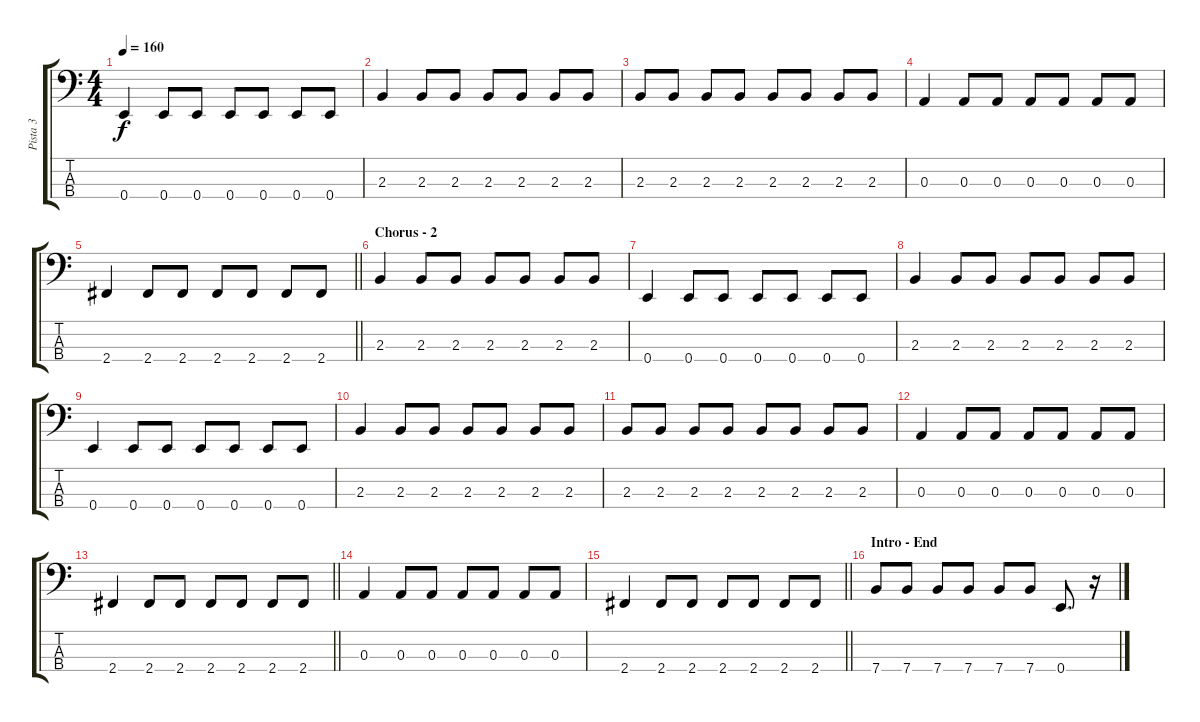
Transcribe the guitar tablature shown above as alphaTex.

\track ("Pista 3" "Pista 3") {instrument electricbassfinger}
\staff {score tabs}
\tuning (G2 D2 A1 E1) {hide}
\ts (4 4)
\tempo 160
\clef f4
\ks c
0.4.4{dy f} 0.4.8 0.4.8 0.4.8 0.4.8 0.4.8 0.4.8 |
2.3.4 2.3.8 2.3.8 2.3.8 2.3.8 2.3.8 2.3.8 |
2.3.8 2.3.8 2.3.8 2.3.8 2.3.8 2.3.8 2.3.8 2.3.8 |
0.3.4 0.3.8 0.3.8 0.3.8 0.3.8 0.3.8 0.3.8 |
\barLineRight lightlight
2.4.4 2.4.8 2.4.8 2.4.8 2.4.8 2.4.8 2.4.8 |
\section ("" "Chorus - 2")
2.3.4 2.3.8 2.3.8 2.3.8 2.3.8 2.3.8 2.3.8 |
0.4.4 0.4.8 0.4.8 0.4.8 0.4.8 0.4.8 0.4.8 |
2.3.4 2.3.8 2.3.8 2.3.8 2.3.8 2.3.8 2.3.8 |
0.4.4 0.4.8 0.4.8 0.4.8 0.4.8 0.4.8 0.4.8 |
2.3.4 2.3.8 2.3.8 2.3.8 2.3.8 2.3.8 2.3.8 |
2.3.8 2.3.8 2.3.8 2.3.8 2.3.8 2.3.8 2.3.8 2.3.8 |
0.3.4 0.3.8 0.3.8 0.3.8 0.3.8 0.3.8 0.3.8 |
\barLineRight lightlight
2.4.4 2.4.8 2.4.8 2.4.8 2.4.8 2.4.8 2.4.8 |
0.3.4 0.3.8 0.3.8 0.3.8 0.3.8 0.3.8 0.3.8 |
\barLineRight lightlight
2.4.4 2.4.8 2.4.8 2.4.8 2.4.8 2.4.8 2.4.8 |
\section ("" "Intro - End")
7.4.8 7.4.8 7.4.8 7.4.8 7.4.8 7.4.8 0.4.8{d} r.16
